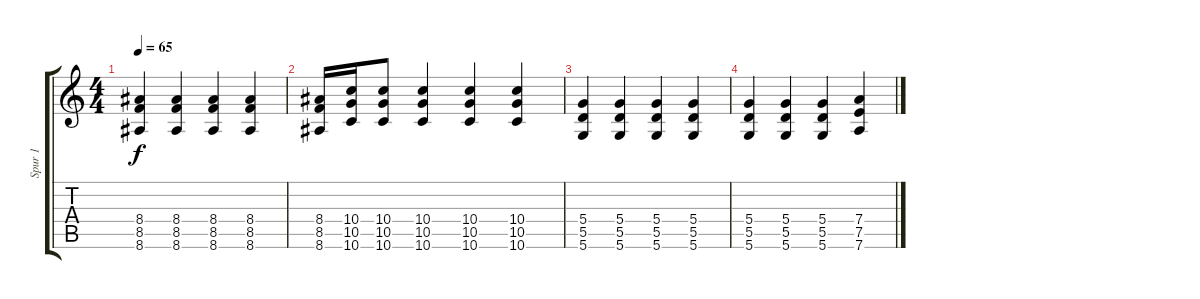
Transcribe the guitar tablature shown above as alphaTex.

\track ("Spur 1" "Spur 1") {instrument electricguitarclean}
\staff {score tabs}
\tuning (E4 B3 G3 D3 A2 D2) {hide}
\ts (4 4)
\tempo 65
\clef g2
\ks c
(8.4 8.5 8.6).4{dy f instrument overdrivenguitar} (8.4 8.5 8.6).4 (8.4 8.5 8.6).4 (8.4 8.5 8.6).4 |
(8.4 8.5 8.6).16 (10.4 10.5 10.6).16 (10.4 10.5 10.6).8 (10.4 10.5 10.6).4 (10.4 10.5 10.6).4 (10.4 10.5 10.6).4 |
(5.4 5.5 5.6).4 (5.4 5.5 5.6).4 (5.4 5.5 5.6).4 (5.4 5.5 5.6).4 |
(5.4 5.5 5.6).4 (5.4 5.5 5.6).4 (5.4 5.5 5.6).4 (7.4 7.5 7.6).4
